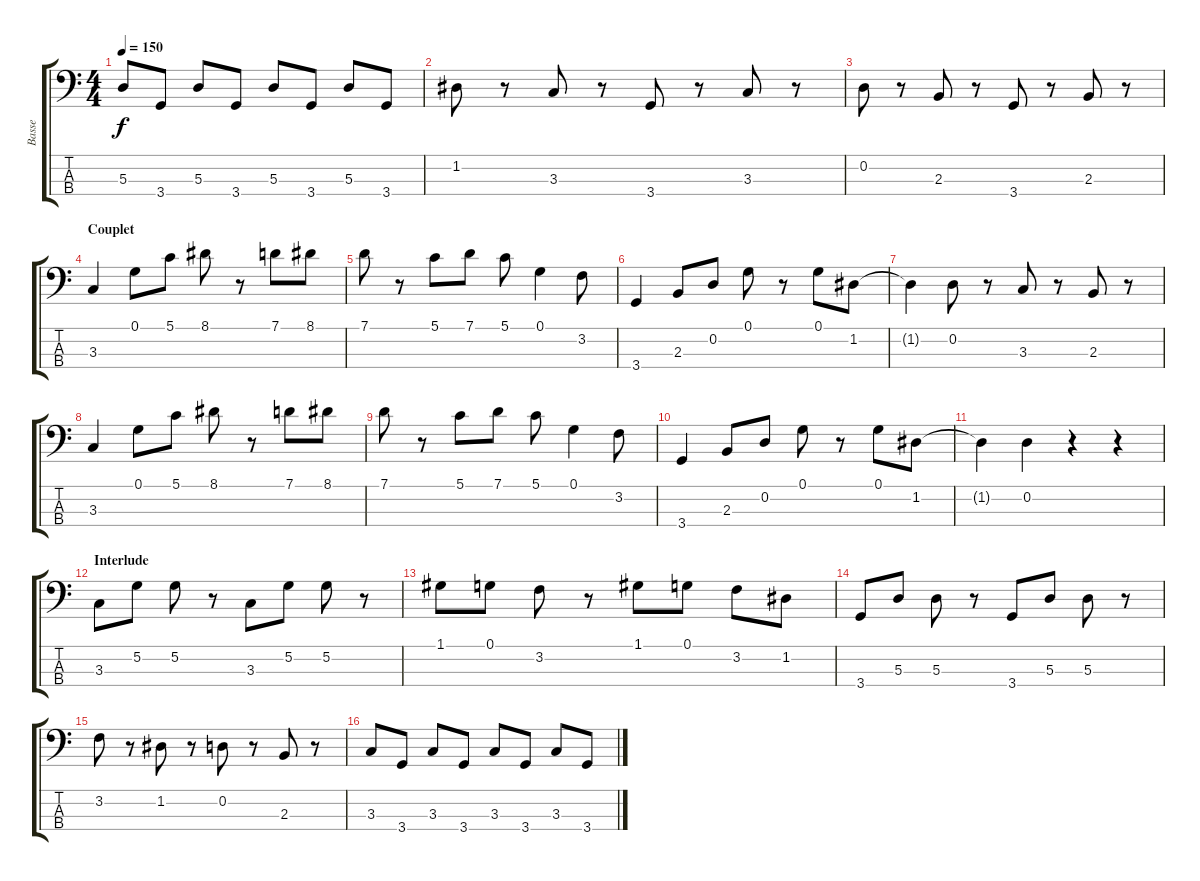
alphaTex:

\track ("Basse" "Basse") {instrument electricbassfinger}
\staff {score tabs}
\tuning (G2 D2 A1 E1) {hide}
\ts (4 4)
\tempo 150
\clef f4
\ks c
5.3.8{dy f} 3.4.8 5.3.8 3.4.8 5.3.8 3.4.8 5.3.8 3.4.8 |
1.2.8 r.8 3.3.8 r.8 3.4.8 r.8 3.3.8 r.8 |
0.2.8 r.8 2.3.8 r.8 3.4.8 r.8 2.3.8 r.8 |
\section ("" "Couplet")
3.3.4 0.1.8 5.1.8 8.1.8 r.8 7.1.8 8.1.8 |
7.1.8 r.8 5.1.8 7.1.8 5.1.8 0.1.4 3.2.8 |
3.4.4 2.3.8 0.2.8 0.1.8 r.8 0.1.8 1.2.8 |
1.2{t}.4 0.2.8 r.8 3.3.8 r.8 2.3.8 r.8 |
3.3.4 0.1.8 5.1.8 8.1.8 r.8 7.1.8 8.1.8 |
7.1.8 r.8 5.1.8 7.1.8 5.1.8 0.1.4 3.2.8 |
3.4.4 2.3.8 0.2.8 0.1.8 r.8 0.1.8 1.2.8 |
1.2{t}.4 0.2.4 r.4 r.4 |
\section ("" "Interlude")
3.3.8 5.2.8 5.2.8 r.8 3.3.8 5.2.8 5.2.8 r.8 |
1.1.8 0.1.8 3.2.8 r.8 1.1.8 0.1.8 3.2.8 1.2.8 |
3.4.8 5.3.8 5.3.8 r.8 3.4.8 5.3.8 5.3.8 r.8 |
3.2.8 r.8 1.2.8 r.8 0.2.8 r.8 2.3.8 r.8 |
3.3.8 3.4.8 3.3.8 3.4.8 3.3.8 3.4.8 3.3.8 3.4.8
